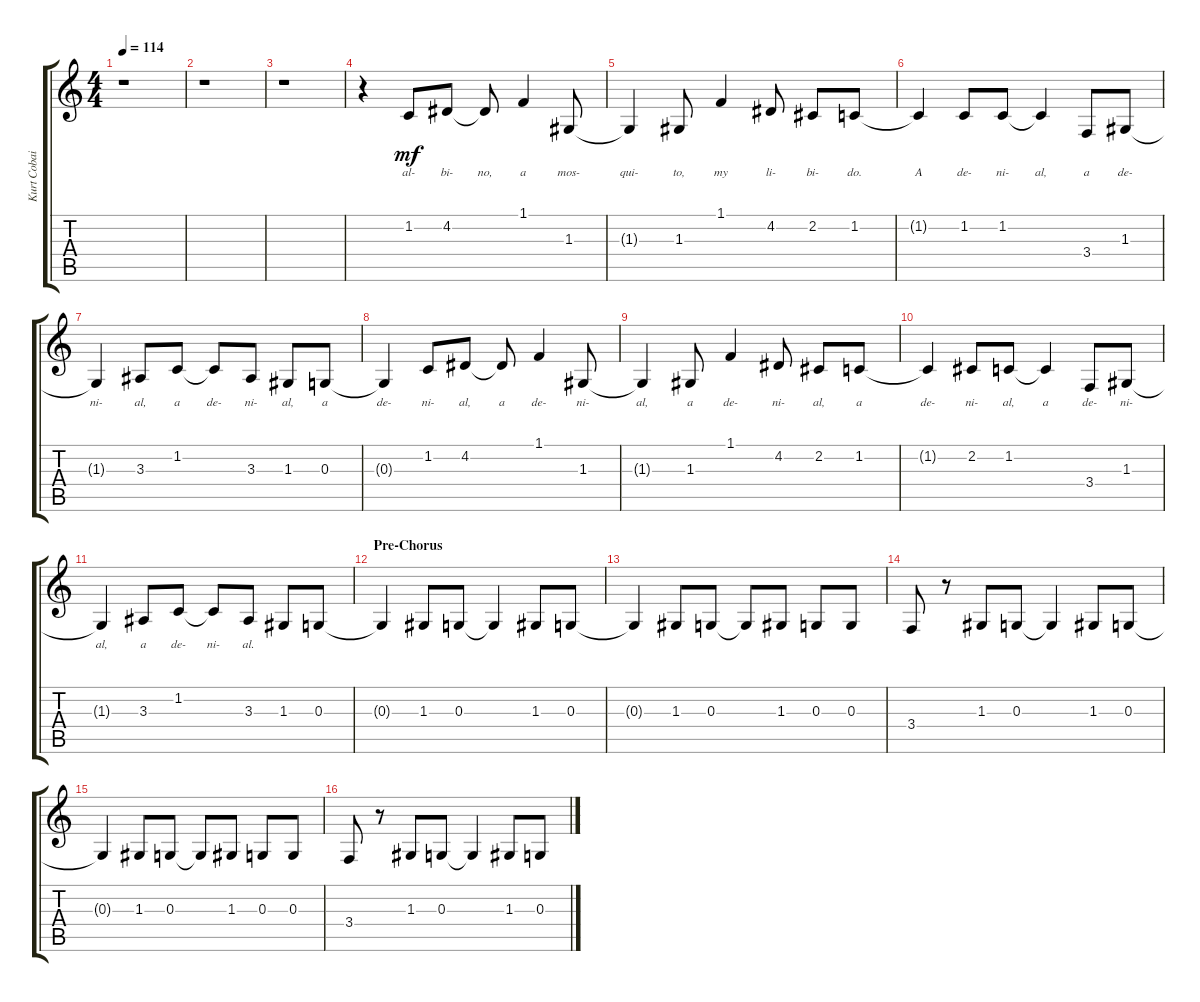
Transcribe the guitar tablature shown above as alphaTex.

\track ("Kurt Cobain - Vocals" "Kurt Cobai") {instrument tenorsax}
\staff {score tabs}
\tuning (E4 B3 G3 D3 A2 E2) {hide}
\ts (4 4)
\tempo 114
\clef g2
\ks c
r.1{dy f} |
r.1 |
r.1 |
r.4 1.2.8{lyrics (0 "al-") lyrics (1 "") lyrics (2 "") lyrics (3 "") lyrics (4 "") dy mf} 4.2.8{lyrics (0 "bi-") lyrics (1 "") lyrics (2 "") lyrics (3 "") lyrics (4 "")} 4.2{t}.8{lyrics (0 "no,") lyrics (1 "") lyrics (2 "") lyrics (3 "") lyrics (4 "")} 1.1.4{lyrics (0 "a") lyrics (1 "") lyrics (2 "") lyrics (3 "") lyrics (4 "")} 1.3.8{lyrics (0 "mos-") lyrics (1 "") lyrics (2 "") lyrics (3 "") lyrics (4 "")} |
1.3{t}.4{lyrics (0 "qui-") lyrics (1 "") lyrics (2 "") lyrics (3 "") lyrics (4 "")} 1.3.8{lyrics (0 "to,") lyrics (1 "") lyrics (2 "") lyrics (3 "") lyrics (4 "")} 1.1.4{lyrics (0 "my") lyrics (1 "") lyrics (2 "") lyrics (3 "") lyrics (4 "")} 4.2.8{lyrics (0 "li-") lyrics (1 "") lyrics (2 "") lyrics (3 "") lyrics (4 "")} 2.2.8{lyrics (0 "bi-") lyrics (1 "") lyrics (2 "") lyrics (3 "") lyrics (4 "")} 1.2.8{lyrics (0 "do.") lyrics (1 "") lyrics (2 "") lyrics (3 "") lyrics (4 "")} |
1.2{t}.4{lyrics (0 "A") lyrics (1 "") lyrics (2 "") lyrics (3 "") lyrics (4 "")} 1.2.8{lyrics (0 "de-") lyrics (1 "") lyrics (2 "") lyrics (3 "") lyrics (4 "")} 1.2.8{lyrics (0 "ni-") lyrics (1 "") lyrics (2 "") lyrics (3 "") lyrics (4 "")} 1.2{t}.4{lyrics (0 "al,") lyrics (1 "") lyrics (2 "") lyrics (3 "") lyrics (4 "")} 3.4.8{lyrics (0 "a") lyrics (1 "") lyrics (2 "") lyrics (3 "") lyrics (4 "")} 1.3.8{lyrics (0 "de-") lyrics (1 "") lyrics (2 "") lyrics (3 "") lyrics (4 "")} |
1.3{t}.4{lyrics (0 "ni-") lyrics (1 "") lyrics (2 "") lyrics (3 "") lyrics (4 "")} 3.3.8{lyrics (0 "al,") lyrics (1 "") lyrics (2 "") lyrics (3 "") lyrics (4 "")} 1.2.8{lyrics (0 "a") lyrics (1 "") lyrics (2 "") lyrics (3 "") lyrics (4 "")} 1.2{t}.8{lyrics (0 "de-") lyrics (1 "") lyrics (2 "") lyrics (3 "") lyrics (4 "")} 3.3.8{lyrics (0 "ni-") lyrics (1 "") lyrics (2 "") lyrics (3 "") lyrics (4 "")} 1.3.8{lyrics (0 "al,") lyrics (1 "") lyrics (2 "") lyrics (3 "") lyrics (4 "")} 0.3.8{lyrics (0 "a") lyrics (1 "") lyrics (2 "") lyrics (3 "") lyrics (4 "")} |
0.3{t}.4{lyrics (0 "de-") lyrics (1 "") lyrics (2 "") lyrics (3 "") lyrics (4 "")} 1.2.8{lyrics (0 "ni-") lyrics (1 "") lyrics (2 "") lyrics (3 "") lyrics (4 "")} 4.2.8{lyrics (0 "al,") lyrics (1 "") lyrics (2 "") lyrics (3 "") lyrics (4 "")} 4.2{t}.8{lyrics (0 "a") lyrics (1 "") lyrics (2 "") lyrics (3 "") lyrics (4 "")} 1.1.4{lyrics (0 "de-") lyrics (1 "") lyrics (2 "") lyrics (3 "") lyrics (4 "")} 1.3.8{lyrics (0 "ni-") lyrics (1 "") lyrics (2 "") lyrics (3 "") lyrics (4 "")} |
1.3{t}.4{lyrics (0 "al,") lyrics (1 "") lyrics (2 "") lyrics (3 "") lyrics (4 "")} 1.3.8{lyrics (0 "a") lyrics (1 "") lyrics (2 "") lyrics (3 "") lyrics (4 "")} 1.1.4{lyrics (0 "de-") lyrics (1 "") lyrics (2 "") lyrics (3 "") lyrics (4 "")} 4.2.8{lyrics (0 "ni-") lyrics (1 "") lyrics (2 "") lyrics (3 "") lyrics (4 "")} 2.2.8{lyrics (0 "al,") lyrics (1 "") lyrics (2 "") lyrics (3 "") lyrics (4 "")} 1.2.8{lyrics (0 "a") lyrics (1 "") lyrics (2 "") lyrics (3 "") lyrics (4 "")} |
1.2{t}.4{lyrics (0 "de-") lyrics (1 "") lyrics (2 "") lyrics (3 "") lyrics (4 "")} 2.2.8{lyrics (0 "ni-") lyrics (1 "") lyrics (2 "") lyrics (3 "") lyrics (4 "")} 1.2.8{lyrics (0 "al,") lyrics (1 "") lyrics (2 "") lyrics (3 "") lyrics (4 "")} 1.2{t}.4{lyrics (0 "a") lyrics (1 "") lyrics (2 "") lyrics (3 "") lyrics (4 "")} 3.4.8{lyrics (0 "de-") lyrics (1 "") lyrics (2 "") lyrics (3 "") lyrics (4 "")} 1.3.8{lyrics (0 "ni-") lyrics (1 "") lyrics (2 "") lyrics (3 "") lyrics (4 "")} |
1.3{t}.4{lyrics (0 "al,") lyrics (1 "") lyrics (2 "") lyrics (3 "") lyrics (4 "")} 3.3.8{lyrics (0 "a") lyrics (1 "") lyrics (2 "") lyrics (3 "") lyrics (4 "")} 1.2.8{lyrics (0 "de-") lyrics (1 "") lyrics (2 "") lyrics (3 "") lyrics (4 "")} 1.2{t}.8{lyrics (0 "ni-") lyrics (1 "") lyrics (2 "") lyrics (3 "") lyrics (4 "")} 3.3.8{lyrics (0 "al.") lyrics (1 "") lyrics (2 "") lyrics (3 "") lyrics (4 "")} 1.3.8 0.3.8 |
\section ("" "Pre-Chorus")
0.3{t}.4 1.3.8 0.3.8 0.3{t}.4 1.3.8 0.3.8 |
0.3{t}.4 1.3.8 0.3.8 0.3{t}.8 1.3.8 0.3.8 0.3.8 |
3.4.8 r.8 1.3.8 0.3.8 0.3{t}.4 1.3.8 0.3.8 |
0.3{t}.4 1.3.8 0.3.8 0.3{t}.8 1.3.8 0.3.8 0.3.8 |
3.4.8 r.8 1.3.8 0.3.8 0.3{t}.4 1.3.8 0.3.8
